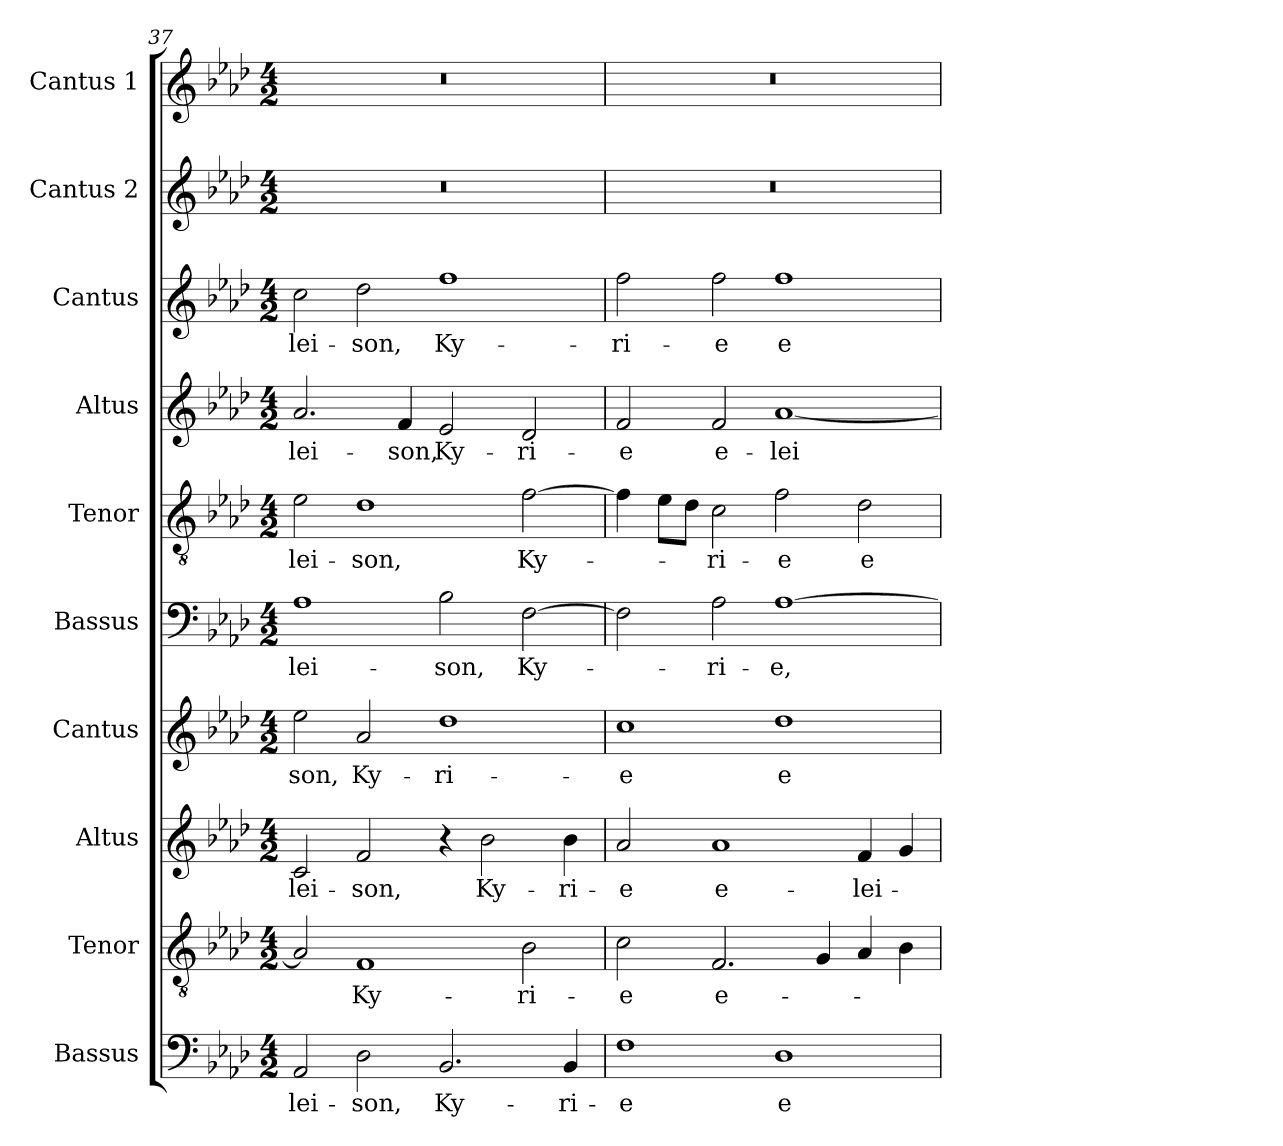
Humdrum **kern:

**kern	**text	**kern	**text	**kern	**text	**kern	**text	**kern	**text	**kern	**text	**kern	**text	**kern	**text	**kern	**kern
*part10	*part10	*part9	*part9	*part8	*part8	*part7	*part7	*part6	*part6	*part5	*part5	*part4	*part4	*part3	*part3	*part2	*part1
*staff10	*staff10	*staff9	*staff9	*staff8	*staff8	*staff7	*staff7	*staff6	*staff6	*staff5	*staff5	*staff4	*staff4	*staff3	*staff3	*staff2	*staff1
*I"Bassus	*	*I"Tenor	*	*I"Altus	*	*I"Cantus	*	*I"Bassus	*	*I"Tenor	*	*I"Altus	*	*I"Cantus	*	*I"Cantus 2	*I"Cantus 1
*	*	*	*	*	*	*	*	*	*	*	*	*	*	*	*	*I'Cant.	*I'Cant.
*clefF4	*	*clefGv2	*	*clefG2	*	*clefG2	*	*clefF4	*	*clefGv2	*	*clefG2	*	*clefG2	*	*clefG2	*clefG2
*	*	*ITrd7c12	*	*ITrd7c12	*	*	*	*	*	*ITrd7c12	*	*ITrd7c12	*	*	*	*	*
*k[b-e-a-d-]	*	*k[b-e-a-d-]	*	*k[b-e-a-d-]	*	*k[b-e-a-d-]	*	*k[b-e-a-d-]	*	*k[b-e-a-d-]	*	*k[b-e-a-d-]	*	*k[b-e-a-d-]	*	*k[b-e-a-d-]	*k[b-e-a-d-]
*A-:	*	*A-:	*	*A-:	*	*A-:	*	*A-:	*	*A-:	*	*A-:	*	*A-:	*	*A-:	*A-:
*M4/2	*	*M4/2	*	*M4/2	*	*M4/2	*	*M4/2	*	*M4/2	*	*M4/2	*	*M4/2	*	*M4/2	*M4/2
=37	=37	=37	=37	=37	=37	=37	=37	=37	=37	=37	=37	=37	=37	=37	=37	=37	=37
!	!LO:LY:b:color=#000000	!	!	!	!	!	!	!	!	!	!	!	!	!	!	!	!
!	!	!	!	!	!LO:LY:b:color=#000000	!	!	!	!	!	!	!	!	!	!	!	!
!	!	!	!	!	!	!	!LO:LY:b:color=#000000	!	!	!	!	!	!	!	!	!	!
!	!	!	!	!	!	!	!	!	!LO:LY:b:color=#000000	!	!	!	!	!	!	!	!
!	!	!	!	!	!	!	!	!	!	!	!LO:LY:b:color=#000000	!	!	!	!	!	!
!	!	!	!	!	!	!	!	!	!	!	!	!	!LO:LY:b:color=#000000	!	!	!	!
!	!	!	!	!	!	!	!	!	!	!	!	!	!	!	!LO:LY:b:color=#000000	!LO:N:vis=1	!LO:N:vis=1
2AA-i/	-lei-	2AA-i/]	.	2Ci/	-lei-	2ee-i\	-son,	1A-i	-lei-	2E-i\	-lei-	2.A-i/	-lei-	2cci\	-lei-	0r	0r
!	!LO:LY:b:color=#000000	!	!	!	!	!	!	!	!	!	!	!	!	!	!	!	!
!	!	!	!LO:LY:b:color=#000000	!	!	!	!	!	!	!	!	!	!	!	!	!	!
!	!	!	!	!	!LO:LY:b:color=#000000	!	!	!	!	!	!	!	!	!	!	!	!
!	!	!	!	!	!	!	!LO:LY:b:color=#000000	!	!	!	!	!	!	!	!	!	!
!	!	!	!	!	!	!	!	!	!	!	!LO:LY:b:color=#000000	!	!	!	!	!	!
!	!	!	!	!	!	!	!	!	!	!	!	!	!	!	!LO:LY:b:color=#000000	!	!
2D-i\	-son,	1FFi	Ky-	2Fi/	-son,	2a-i/	Ky-	.	.	1D-i	-son,	.	.	2dd-i\	-son,	.	.
!	!	!	!	!	!	!	!	!	!	!	!	!	!LO:LY:b:color=#000000	!	!	!	!
.	.	.	.	.	.	.	.	.	.	.	.	4Fi/	-son,	.	.	.	.
!	!LO:LY:b:color=#000000	!	!	!	!	!	!	!	!	!	!	!	!	!	!	!	!
!	!	!	!	!	!	!	!LO:LY:b:color=#000000	!	!	!	!	!	!	!	!	!	!
!	!	!	!	!	!	!	!	!	!LO:LY:b:color=#000000	!	!	!	!	!	!	!	!
!	!	!	!	!	!	!	!	!	!	!	!	!	!LO:LY:b:color=#000000	!	!	!	!
!	!	!	!	!	!	!	!	!	!	!	!	!	!	!	!LO:LY:b:color=#000000	!	!
2.BB-i/	Ky-	.	.	4r	.	1dd-i	-ri-	2B-i\	-son,	.	.	2E-i/	Ky-	1ffi	Ky-	.	.
!	!	!	!	!	!LO:LY:b:color=#000000	!	!	!	!	!	!	!	!	!	!	!	!
.	.	.	.	2B-i\	Ky-	.	.	.	.	.	.	.	.	.	.	.	.
!	!	!	!LO:LY:b:color=#000000	!	!	!	!	!	!	!	!	!	!	!	!	!	!
!	!	!	!	!	!	!	!	!	!LO:LY:b:color=#000000	!	!	!	!	!	!	!	!
!	!	!	!	!	!	!	!	!	!	!	!LO:LY:b:color=#000000	!	!	!	!	!	!
!	!	!	!	!	!	!	!	!	!	!	!	!	!LO:LY:b:color=#000000	!	!	!	!
.	.	2BB-i\	-ri-	.	.	.	.	[>2Fi\	Ky-	[>2Fi\	Ky-	2D-i/	-ri-	.	.	.	.
!	!LO:LY:b:color=#000000	!	!	!	!	!	!	!	!	!	!	!	!	!	!	!	!
!	!	!	!	!	!LO:LY:b:color=#000000	!	!	!	!	!	!	!	!	!	!	!	!
4BB-i/	-ri-	.	.	4B-i\	-ri-	.	.	.	.	.	.	.	.	.	.	.	.
=38	=38	=38	=38	=38	=38	=38	=38	=38	=38	=38	=38	=38	=38	=38	=38	=38	=38
!	!LO:LY:b:color=#000000	!	!	!	!	!	!	!	!	!	!	!	!	!	!	!	!
!	!	!	!LO:LY:b:color=#000000	!	!	!	!	!	!	!	!	!	!	!	!	!	!
!	!	!	!	!	!LO:LY:b:color=#000000	!	!	!	!	!	!	!	!	!	!	!	!
!	!	!	!	!	!	!	!LO:LY:b:color=#000000	!	!	!	!	!	!	!	!	!	!
!	!	!	!	!	!	!	!	!	!	!	!	!	!LO:LY:b:color=#000000	!	!	!	!
!	!	!	!	!	!	!	!	!	!	!	!	!	!	!	!LO:LY:b:color=#000000	!LO:N:vis=1	!LO:N:vis=1
1Fi	-e	2Ci\	-e	2A-i/	-e	1cci	-e	2Fi\]	.	4Fi\]	.	2Fi/	-e	2ffi\	-ri-	0r	0r
.	.	.	.	.	.	.	.	.	.	8E-i\L	.	.	.	.	.	.	.
.	.	.	.	.	.	.	.	.	.	8D-i\J	.	.	.	.	.	.	.
!	!	!	!LO:LY:b:color=#000000	!	!	!	!	!	!	!	!	!	!	!	!	!	!
!	!	!	!	!	!LO:LY:b:color=#000000	!	!	!	!	!	!	!	!	!	!	!	!
!	!	!	!	!	!	!	!	!	!LO:LY:b:color=#000000	!	!	!	!	!	!	!	!
!	!	!	!	!	!	!	!	!	!	!	!LO:LY:b:color=#000000	!	!	!	!	!	!
!	!	!	!	!	!	!	!	!	!	!	!	!	!LO:LY:b:color=#000000	!	!	!	!
!	!	!	!	!	!	!	!	!	!	!	!	!	!	!	!LO:LY:b:color=#000000	!	!
.	.	2.FFi/	e-	1A-i	e-	.	.	2A-i\	-ri-	2Ci\	-ri-	2Fi/	e-	2ffi\	-e	.	.
!	!LO:LY:b:color=#000000	!	!	!	!	!	!	!	!	!	!	!	!	!	!	!	!
!	!	!	!	!	!	!	!LO:LY:b:color=#000000	!	!	!	!	!	!	!	!	!	!
!	!	!	!	!	!	!	!	!	!LO:LY:b:color=#000000	!	!	!	!	!	!	!	!
!	!	!	!	!	!	!	!	!	!	!	!LO:LY:b:color=#000000	!	!	!	!	!	!
!	!	!	!	!	!	!	!	!	!	!	!	!	!LO:LY:b:color=#000000	!	!	!	!
!	!	!	!	!	!	!	!	!	!	!	!	!	!	!	!LO:LY:b:color=#000000	!	!
1D-i	e-	.	.	.	.	1dd-i	e-	[>1A-i	-e,	2Fi\	-e	[<1A-i	-lei-	1ffi	e-	.	.
.	.	4GGi/	.	.	.	.	.	.	.	.	.	.	.	.	.	.	.
!	!	!	!	!	!LO:LY:b:color=#000000	!	!	!	!	!	!	!	!	!	!	!	!
!	!	!	!	!	!	!	!	!	!	!	!LO:LY:b:color=#000000	!	!	!	!	!	!
.	.	4AA-i/	.	4Fi/	-lei-	.	.	.	.	2D-i\	e-	.	.	.	.	.	.
.	.	4BB-i\	.	4Gi/	.	.	.	.	.	.	.	.	.	.	.	.	.
=	=	=	=	=	=	=	=	=	=	=	=	=	=	=	=	=	=
*-	*-	*-	*-	*-	*-	*-	*-	*-	*-	*-	*-	*-	*-	*-	*-	*-	*-
